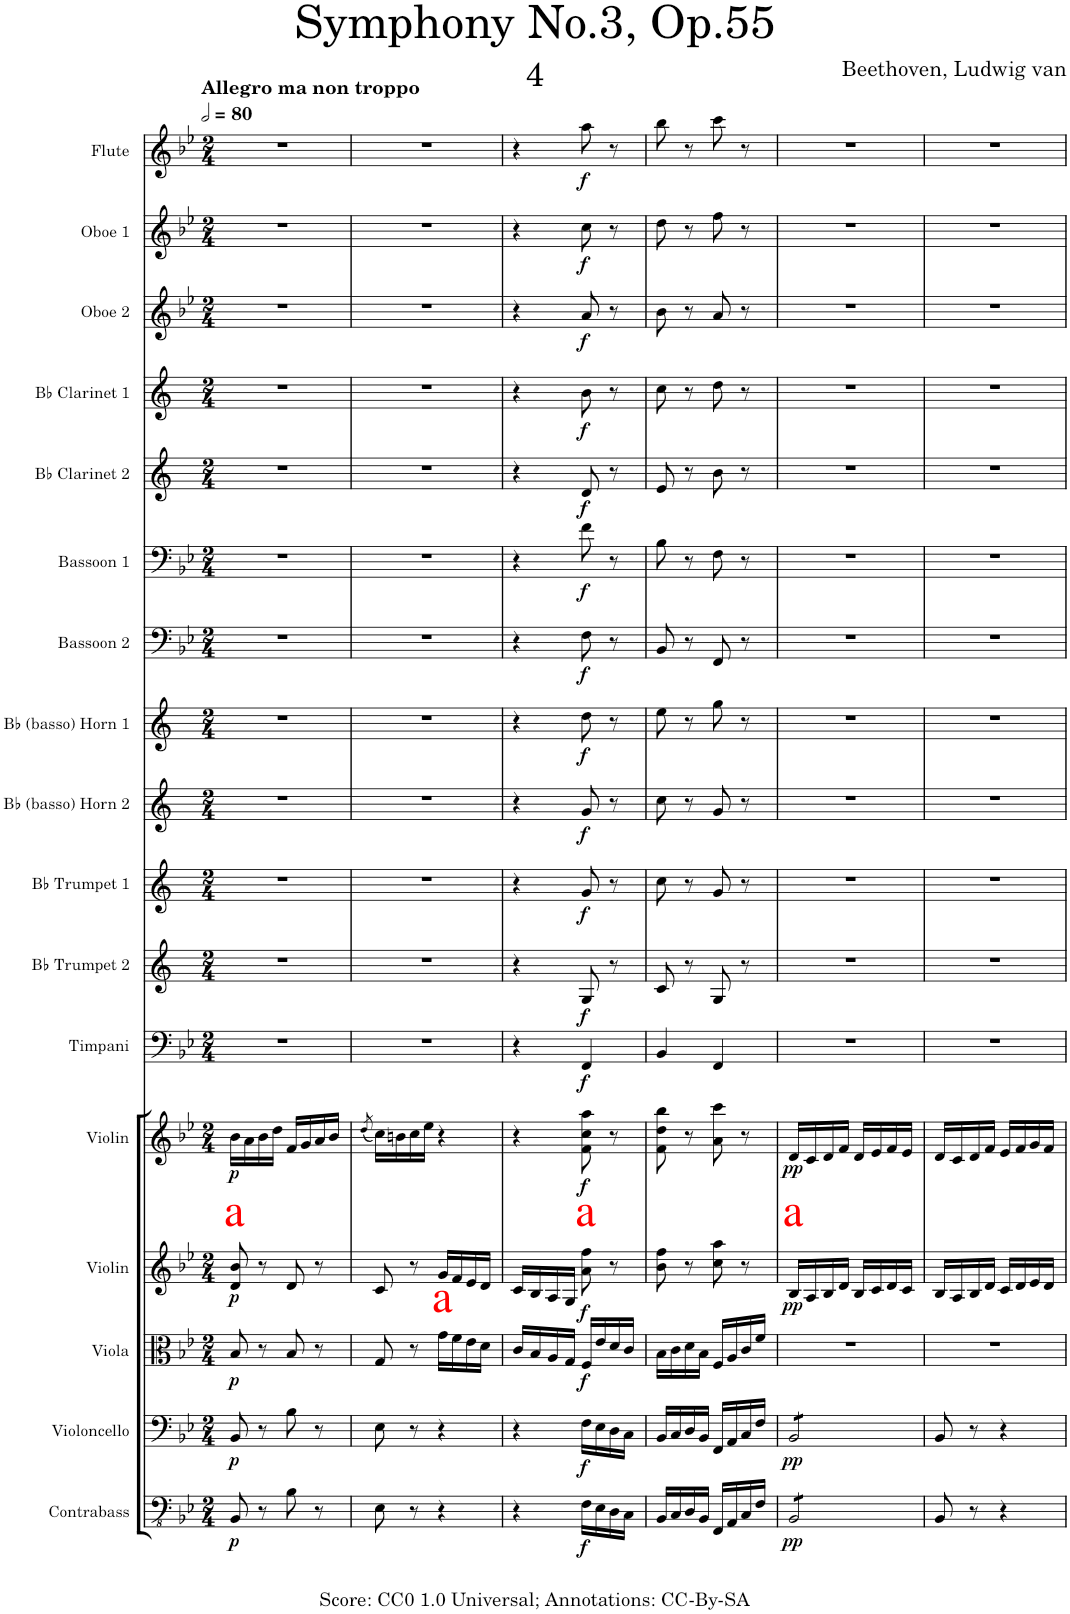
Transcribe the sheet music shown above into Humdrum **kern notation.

**kern	**dynam	**kern	**dynam	**kern	**dynam	**kern	**text	**dynam	**kern	**text	**dynam	**kern	**dynam	**kern	**dynam	**kern	**dynam	**kern	**dynam	**kern	**dynam	**kern	**dynam	**kern	**dynam	**kern	**dynam	**kern	**dynam	**kern	**dynam	**kern	**dynam	**kern	**dynam
*part17	*part17	*part16	*part16	*part15	*part15	*part14	*part14	*part14	*part13	*part13	*part13	*part12	*part12	*part11	*part11	*part10	*part10	*part9	*part9	*part8	*part8	*part7	*part7	*part6	*part6	*part5	*part5	*part4	*part4	*part3	*part3	*part2	*part2	*part1	*part1
*staff17	*staff17	*staff16	*staff16	*staff15	*staff15	*staff14	*staff14	*staff14	*staff13	*staff13	*staff13	*staff12	*staff12	*staff11	*staff11	*staff10	*staff10	*staff9	*staff9	*staff8	*staff8	*staff7	*staff7	*staff6	*staff6	*staff5	*staff5	*staff4	*staff4	*staff3	*staff3	*staff2	*staff2	*staff1	*staff1
*I"Contrabass	*	*I"Violoncello	*	*I"Viola	*	*I"Violin	*	*	*I"Violin	*	*	*I"Timpani	*	*I"Bb Trumpet 2	*	*I"Bb Trumpet 1	*	*I"Bb (basso) Horn 2	*	*I"Bb (basso) Horn 1	*	*I"Bassoon 2	*	*I"Bassoon 1	*	*I"Bb Clarinet 2	*	*I"Bb Clarinet 1	*	*I"Oboe 2	*	*I"Oboe 1	*	*I"Flute	*
*I'Cb	*	*I'Vc	*	*I'Vla	*	*I'Vln	*	*	*I'Vln	*	*	*I'Timp	*	*I'Tpt 2	*	*I'Tpt 1	*	*I'Hn 2	*	*I'Hn 1	*	*I'Bsn 2	*	*I'Bsn 1	*	*I'Cl 2	*	*I'Cl 1	*	*I'Ob 2	*	*I'Ob 1	*	*I'Fl	*
*clefFv4	*	*clefF4	*	*clefC3	*	*clefG2	*	*	*clefG2	*	*	*clefF4	*	*clefG2	*	*clefG2	*	*clefG2	*	*clefG2	*	*clefF4	*	*clefF4	*	*clefG2	*	*clefG2	*	*clefG2	*	*clefG2	*	*clefG2	*
*	*	*	*	*	*	*	*	*	*	*	*	*	*	*Trd1c2	*	*Trd1c2	*	*Trd8c14	*	*Trd8c14	*	*	*	*	*	*Trd1c2	*	*Trd1c2	*	*	*	*	*	*	*
*k[b-e-]	*	*k[b-e-]	*	*k[b-e-]	*	*k[b-e-]	*	*	*k[b-e-]	*	*	*k[b-e-]	*	*k[]	*	*k[]	*	*k[]	*	*k[]	*	*k[b-e-]	*	*k[b-e-]	*	*k[]	*	*k[]	*	*k[b-e-]	*	*k[b-e-]	*	*k[b-e-]	*
*M2/4	*	*M2/4	*	*M2/4	*	*M2/4	*	*	*M2/4	*	*	*M2/4	*	*M2/4	*	*M2/4	*	*M2/4	*	*M2/4	*	*M2/4	*	*M2/4	*	*M2/4	*	*M2/4	*	*M2/4	*	*M2/4	*	*M2/4	*
*MM160	*	*MM160	*	*MM160	*	*MM160	*	*	*MM160	*	*	*MM160	*	*MM160	*	*MM160	*	*MM160	*	*MM160	*	*MM160	*	*MM160	*	*MM160	*	*MM160	*	*MM160	*	*MM160	*	*MM160	*
=1	=1	=1	=1	=1	=1	=1	=1	=1	=1	=1	=1	=1	=1	=1	=1	=1	=1	=1	=1	=1	=1	=1	=1	=1	=1	=1	=1	=1	=1	=1	=1	=1	=1	=1	=1
!	!	!	!	!	!	!	!	!	!	!	!	!	!	!	!	!	!	!	!	!	!	!	!	!	!	!	!	!	!	!	!	!	!	!LO:TX:a:B:t=Allegro ma non troppo	!
!	!LO:DY:b	!	!LO:DY:b	!	!LO:DY:b	!	!	!LO:DY:b	!	!LO:LY:b:color=#FF0000	!LO:DY:b	!	!	!	!	!	!	!	!	!	!	!	!	!	!	!	!	!	!	!	!	!	!	!	!
8BBB-/	p	8BB-/	p	8B-/	p	8d/ 8b-/	.	p	16b-\LL	a	p	2r	.	2r	.	2r	.	2r	.	2r	.	2r	.	2r	.	2r	.	2r	.	2r	.	2r	.	2r	.
.	.	.	.	.	.	.	.	.	16a\	.	.	.	.	.	.	.	.	.	.	.	.	.	.	.	.	.	.	.	.	.	.	.	.	.	.
8r	.	8r	.	8r	.	8r	.	.	16b-\	.	.	.	.	.	.	.	.	.	.	.	.	.	.	.	.	.	.	.	.	.	.	.	.	.	.
.	.	.	.	.	.	.	.	.	16dd\JJ	.	.	.	.	.	.	.	.	.	.	.	.	.	.	.	.	.	.	.	.	.	.	.	.	.	.
8BB-\	.	8B-\	.	8B-/	.	8d/	.	.	16f/LL	.	.	.	.	.	.	.	.	.	.	.	.	.	.	.	.	.	.	.	.	.	.	.	.	.	.
.	.	.	.	.	.	.	.	.	16g/	.	.	.	.	.	.	.	.	.	.	.	.	.	.	.	.	.	.	.	.	.	.	.	.	.	.
8r	.	8r	.	8r	.	8r	.	.	16a/	.	.	.	.	.	.	.	.	.	.	.	.	.	.	.	.	.	.	.	.	.	.	.	.	.	.
.	.	.	.	.	.	.	.	.	16b-/JJ	.	.	.	.	.	.	.	.	.	.	.	.	.	.	.	.	.	.	.	.	.	.	.	.	.	.
=2	=2	=2	=2	=2	=2	=2	=2	=2	=2	=2	=2	=2	=2	=2	=2	=2	=2	=2	=2	=2	=2	=2	=2	=2	=2	=2	=2	=2	=2	=2	=2	=2	=2	=2	=2
.	.	.	.	.	.	.	.	.	(8qdd/	.	.	.	.	.	.	.	.	.	.	.	.	.	.	.	.	.	.	.	.	.	.	.	.	.	.
8EE-\	.	8E-\	.	8G/	.	8c/	.	.	16cc\LL)	.	.	2r	.	2r	.	2r	.	2r	.	2r	.	2r	.	2r	.	2r	.	2r	.	2r	.	2r	.	2r	.
.	.	.	.	.	.	.	.	.	16bn\	.	.	.	.	.	.	.	.	.	.	.	.	.	.	.	.	.	.	.	.	.	.	.	.	.	.
8r	.	8r	.	8r	.	8r	.	.	16cc\	.	.	.	.	.	.	.	.	.	.	.	.	.	.	.	.	.	.	.	.	.	.	.	.	.	.
.	.	.	.	.	.	.	.	.	16ee-\JJ	.	.	.	.	.	.	.	.	.	.	.	.	.	.	.	.	.	.	.	.	.	.	.	.	.	.
!	!	!	!	!	!	!	!LO:LY:b:color=#FF0000	!	!	!	!	!	!	!	!	!	!	!	!	!	!	!	!	!	!	!	!	!	!	!	!	!	!	!	!
4r	.	4r	.	16g\LL	.	16g/LL	a	.	4r	.	.	.	.	.	.	.	.	.	.	.	.	.	.	.	.	.	.	.	.	.	.	.	.	.	.
.	.	.	.	16f\	.	16f/	.	.	.	.	.	.	.	.	.	.	.	.	.	.	.	.	.	.	.	.	.	.	.	.	.	.	.	.	.
.	.	.	.	16e-\	.	16e-/	.	.	.	.	.	.	.	.	.	.	.	.	.	.	.	.	.	.	.	.	.	.	.	.	.	.	.	.	.
.	.	.	.	16d\JJ	.	16d/JJ	.	.	.	.	.	.	.	.	.	.	.	.	.	.	.	.	.	.	.	.	.	.	.	.	.	.	.	.	.
=3	=3	=3	=3	=3	=3	=3	=3	=3	=3	=3	=3	=3	=3	=3	=3	=3	=3	=3	=3	=3	=3	=3	=3	=3	=3	=3	=3	=3	=3	=3	=3	=3	=3	=3	=3
4r	.	4r	.	16c/LL	.	16c/LL	.	.	4r	.	.	4r	.	4r	.	4r	.	4r	.	4r	.	4r	.	4r	.	4r	.	4r	.	4r	.	4r	.	4r	.
.	.	.	.	16B-/	.	16B-/	.	.	.	.	.	.	.	.	.	.	.	.	.	.	.	.	.	.	.	.	.	.	.	.	.	.	.	.	.
.	.	.	.	16A/	.	16A/	.	.	.	.	.	.	.	.	.	.	.	.	.	.	.	.	.	.	.	.	.	.	.	.	.	.	.	.	.
.	.	.	.	16G/JJ	.	16G/JJ	.	.	.	.	.	.	.	.	.	.	.	.	.	.	.	.	.	.	.	.	.	.	.	.	.	.	.	.	.
!	!LO:DY:b	!	!LO:DY:b	!	!LO:DY:b	!	!	!LO:DY:b	!	!LO:LY:b:color=#FF0000	!LO:DY:b	!	!LO:DY:b	!	!LO:DY:b	!	!LO:DY:b	!	!LO:DY:b	!	!LO:DY:b	!	!LO:DY:b	!	!LO:DY:b	!	!LO:DY:b	!	!LO:DY:b	!	!LO:DY:b	!	!LO:DY:b	!	!LO:DY:b
16FF\LL	f	16F\LL	f	16F/LL	f	8a\ 8ff\	.	f	8f\ 8cc\ 8aa\	a	f	4FF/	f	8G/	f	8g/	f	8g/	f	8dd\	f	8F\	f	8f\	f	8d/	f	8b\	f	8a/	f	8cc\	f	8aa\	f
16EE-\	.	16E-\	.	16e-/	.	.	.	.	.	.	.	.	.	.	.	.	.	.	.	.	.	.	.	.	.	.	.	.	.	.	.	.	.	.	.
16DD\	.	16D\	.	16d/	.	8r	.	.	8r	.	.	.	.	8r	.	8r	.	8r	.	8r	.	8r	.	8r	.	8r	.	8r	.	8r	.	8r	.	8r	.
16CC\JJ	.	16C\JJ	.	16c/JJ	.	.	.	.	.	.	.	.	.	.	.	.	.	.	.	.	.	.	.	.	.	.	.	.	.	.	.	.	.	.	.
=4	=4	=4	=4	=4	=4	=4	=4	=4	=4	=4	=4	=4	=4	=4	=4	=4	=4	=4	=4	=4	=4	=4	=4	=4	=4	=4	=4	=4	=4	=4	=4	=4	=4	=4	=4
16BBB-/LL	.	16BB-/LL	.	16B-\LL	.	8b-\ 8ff\	.	.	8f\ 8dd\ 8bb-\	.	.	4BB-/	.	8c/	.	8cc\	.	8cc\	.	8ee\	.	8BB-/	.	8B-\	.	8e/	.	8cc\	.	8b-\	.	8dd\	.	8bb-\	.
16CC/	.	16C/	.	16c\	.	.	.	.	.	.	.	.	.	.	.	.	.	.	.	.	.	.	.	.	.	.	.	.	.	.	.	.	.	.	.
16DD/	.	16D/	.	16d\	.	8r	.	.	8r	.	.	.	.	8r	.	8r	.	8r	.	8r	.	8r	.	8r	.	8r	.	8r	.	8r	.	8r	.	8r	.
16BBB-/JJ	.	16BB-/JJ	.	16B-\JJ	.	.	.	.	.	.	.	.	.	.	.	.	.	.	.	.	.	.	.	.	.	.	.	.	.	.	.	.	.	.	.
16FFF/LL	.	16FF/LL	.	16F/LL	.	8cc\ 8aa\	.	.	8a\ 8ccc\	.	.	4FF/	.	8G/	.	8g/	.	8g/	.	8gg\	.	8FF/	.	8F\	.	8b\	.	8dd\	.	8a/	.	8ff\	.	8ccc\	.
16AAA/	.	16AA/	.	16A/	.	.	.	.	.	.	.	.	.	.	.	.	.	.	.	.	.	.	.	.	.	.	.	.	.	.	.	.	.	.	.
16CC/	.	16C/	.	16c/	.	8r	.	.	8r	.	.	.	.	8r	.	8r	.	8r	.	8r	.	8r	.	8r	.	8r	.	8r	.	8r	.	8r	.	8r	.
16FF/JJ	.	16F/JJ	.	16f/JJ	.	.	.	.	.	.	.	.	.	.	.	.	.	.	.	.	.	.	.	.	.	.	.	.	.	.	.	.	.	.	.
=5	=5	=5	=5	=5	=5	=5	=5	=5	=5	=5	=5	=5	=5	=5	=5	=5	=5	=5	=5	=5	=5	=5	=5	=5	=5	=5	=5	=5	=5	=5	=5	=5	=5	=5	=5
!	!LO:DY:b	!	!LO:DY:b	!	!	!	!	!LO:DY:b	!	!LO:LY:b:color=#FF0000	!LO:DY:b	!	!	!	!	!	!	!	!	!	!	!	!	!	!	!	!	!	!	!	!	!	!	!	!
*tremolo	*	*	*	*	*	*	*	*	*	*	*	*	*	*	*	*	*	*	*	*	*	*	*	*	*	*	*	*	*	*	*	*	*	*	*
*	*	*tremolo	*	*	*	*	*	*	*	*	*	*	*	*	*	*	*	*	*	*	*	*	*	*	*	*	*	*	*	*	*	*	*	*	*
8BBB-/L	pp	8BB-/L	pp	2r	.	16B-/LL	.	pp	16d/LL	a	pp	2r	.	2r	.	2r	.	2r	.	2r	.	2r	.	2r	.	2r	.	2r	.	2r	.	2r	.	2r	.
.	.	.	.	.	.	16A/	.	.	16c/	.	.	.	.	.	.	.	.	.	.	.	.	.	.	.	.	.	.	.	.	.	.	.	.	.	.
8BBB-/	.	8BB-/	.	.	.	16B-/	.	.	16d/	.	.	.	.	.	.	.	.	.	.	.	.	.	.	.	.	.	.	.	.	.	.	.	.	.	.
.	.	.	.	.	.	16d/JJ	.	.	16f/JJ	.	.	.	.	.	.	.	.	.	.	.	.	.	.	.	.	.	.	.	.	.	.	.	.	.	.
8BBB-/	.	8BB-/	.	.	.	16B-/LL	.	.	16d/LL	.	.	.	.	.	.	.	.	.	.	.	.	.	.	.	.	.	.	.	.	.	.	.	.	.	.
.	.	.	.	.	.	16c/	.	.	16e-/	.	.	.	.	.	.	.	.	.	.	.	.	.	.	.	.	.	.	.	.	.	.	.	.	.	.
8BBB-/J	.	8BB-/J	.	.	.	16d/	.	.	16f/	.	.	.	.	.	.	.	.	.	.	.	.	.	.	.	.	.	.	.	.	.	.	.	.	.	.
*	*	*Xtremolo	*	*	*	*	*	*	*	*	*	*	*	*	*	*	*	*	*	*	*	*	*	*	*	*	*	*	*	*	*	*	*	*	*
*Xtremolo	*	*	*	*	*	*	*	*	*	*	*	*	*	*	*	*	*	*	*	*	*	*	*	*	*	*	*	*	*	*	*	*	*	*	*
.	.	.	.	.	.	16c/JJ	.	.	16e-/JJ	.	.	.	.	.	.	.	.	.	.	.	.	.	.	.	.	.	.	.	.	.	.	.	.	.	.
=6	=6	=6	=6	=6	=6	=6	=6	=6	=6	=6	=6	=6	=6	=6	=6	=6	=6	=6	=6	=6	=6	=6	=6	=6	=6	=6	=6	=6	=6	=6	=6	=6	=6	=6	=6
8BBB-/	.	8BB-/	.	2r	.	16B-/LL	.	.	16d/LL	.	.	2r	.	2r	.	2r	.	2r	.	2r	.	2r	.	2r	.	2r	.	2r	.	2r	.	2r	.	2r	.
.	.	.	.	.	.	16A/	.	.	16c/	.	.	.	.	.	.	.	.	.	.	.	.	.	.	.	.	.	.	.	.	.	.	.	.	.	.
8r	.	8r	.	.	.	16B-/	.	.	16d/	.	.	.	.	.	.	.	.	.	.	.	.	.	.	.	.	.	.	.	.	.	.	.	.	.	.
.	.	.	.	.	.	16d/JJ	.	.	16f/JJ	.	.	.	.	.	.	.	.	.	.	.	.	.	.	.	.	.	.	.	.	.	.	.	.	.	.
4r	.	4r	.	.	.	16c/LL	.	.	16e-/LL	.	.	.	.	.	.	.	.	.	.	.	.	.	.	.	.	.	.	.	.	.	.	.	.	.	.
.	.	.	.	.	.	16d/	.	.	16f/	.	.	.	.	.	.	.	.	.	.	.	.	.	.	.	.	.	.	.	.	.	.	.	.	.	.
.	.	.	.	.	.	16e-/	.	.	16g/	.	.	.	.	.	.	.	.	.	.	.	.	.	.	.	.	.	.	.	.	.	.	.	.	.	.
.	.	.	.	.	.	16d/JJ	.	.	16f/JJ	.	.	.	.	.	.	.	.	.	.	.	.	.	.	.	.	.	.	.	.	.	.	.	.	.	.
=	=	=	=	=	=	=	=	=	=	=	=	=	=	=	=	=	=	=	=	=	=	=	=	=	=	=	=	=	=	=	=	=	=	=	=
*-	*-	*-	*-	*-	*-	*-	*-	*-	*-	*-	*-	*-	*-	*-	*-	*-	*-	*-	*-	*-	*-	*-	*-	*-	*-	*-	*-	*-	*-	*-	*-	*-	*-	*-	*-
